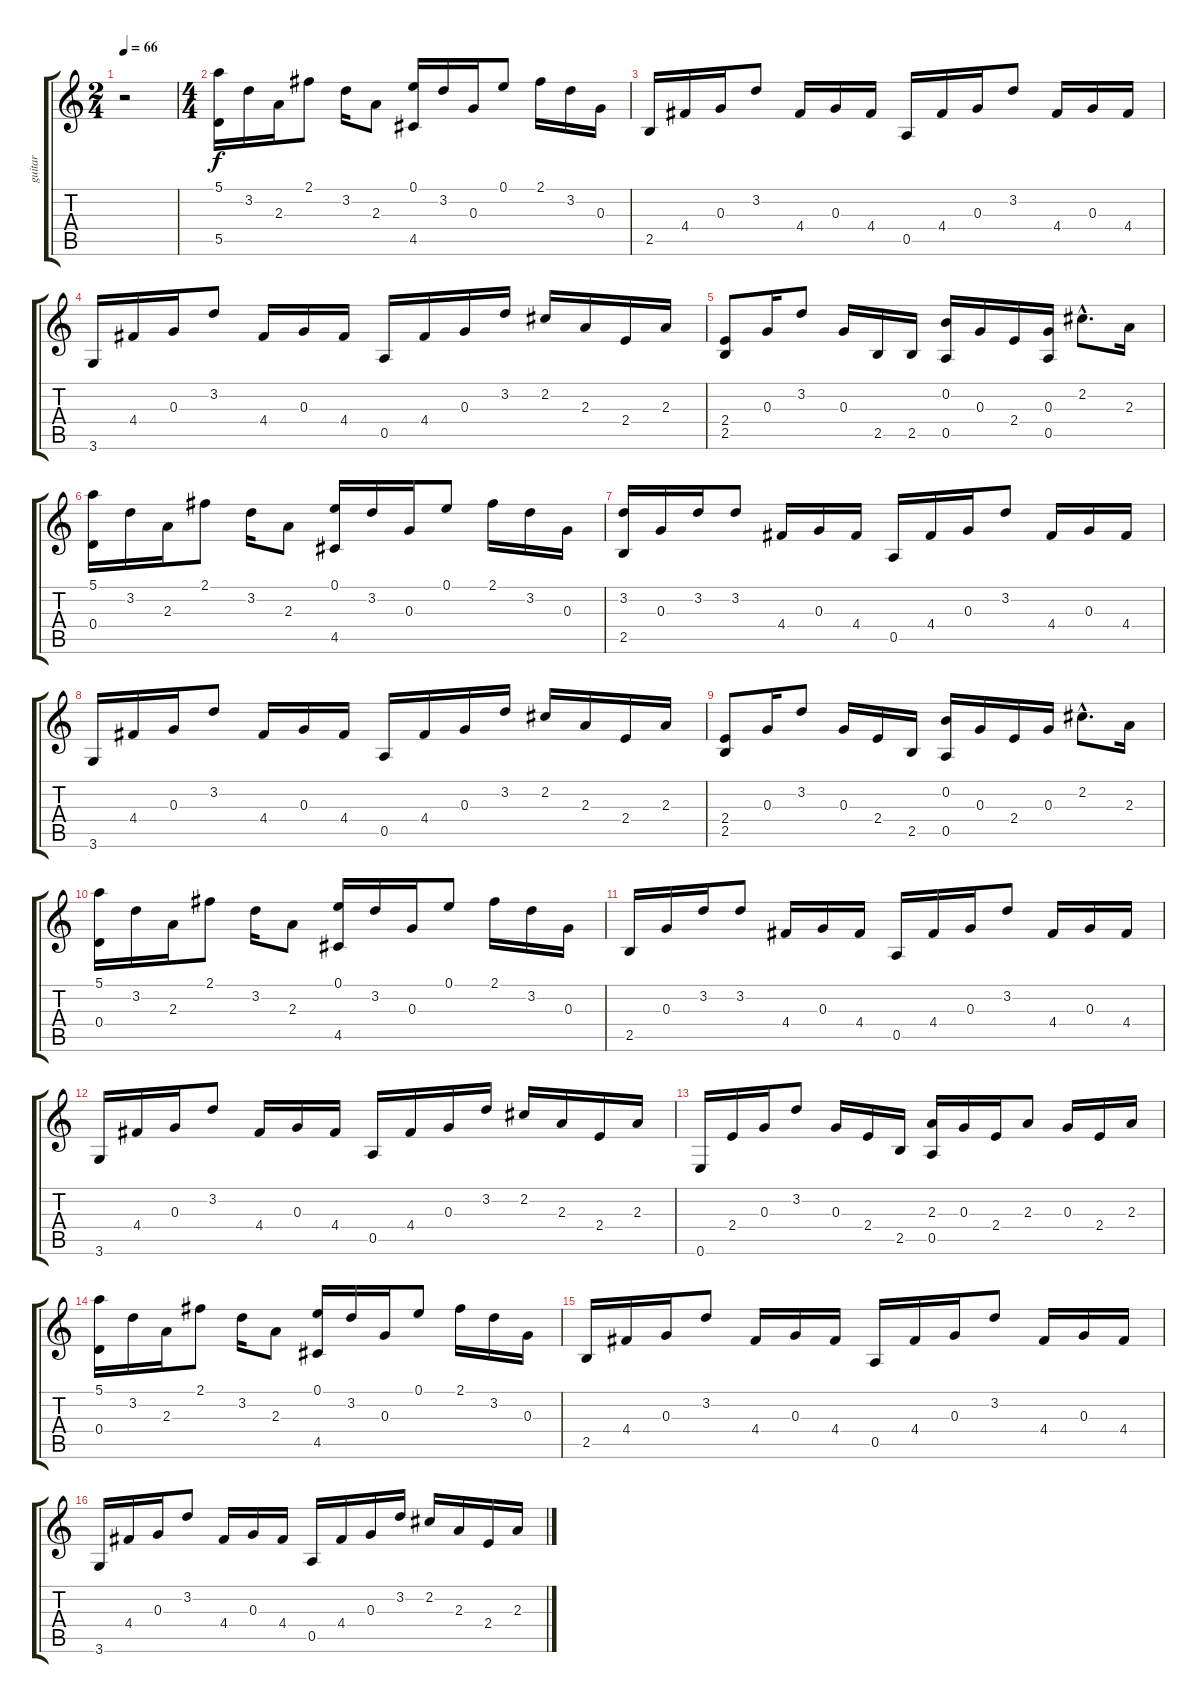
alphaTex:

\track ("guitar" "guitar") {instrument electricguitarjazz}
\staff {score tabs}
\tuning (E4 B3 G3 D3 A2 E2) {hide}
\ts (2 4)
\tempo 66
\clef g2
\ks c
r.2{dy f instrument electricguitarjazz} |
\ts (4 4)
(5.1 5.5).16{volume 8 instrument electricguitarjazz} 3.2.16 2.3.16 2.1.8 3.2.16 2.3.8 (0.1 4.5).16 3.2.16 0.3.16 0.1.8 2.1.16 3.2.16 0.3.16 |
2.5.16 4.4.16 0.3.16 3.2.8 4.4.16 0.3.16 4.4.16 0.5.16 4.4.16 0.3.16 3.2.8 4.4.16 0.3.16 4.4.16 |
3.6.16 4.4.16 0.3.16 3.2.8 4.4.16 0.3.16 4.4.16 0.5.16 4.4.16 0.3.16 3.2.16 2.2.16 2.3.16 2.4.16 2.3.16 |
(2.4 2.5).8 0.3.16 3.2.8 0.3.16 2.5.16 2.5.16 (0.2 0.5).16 0.3.16 2.4.16 (0.3 0.5).16 2.2{hac}.8{d} 2.3.16 |
(5.1 0.4).16 3.2.16 2.3.16 2.1.8 3.2.16 2.3.8 (0.1 4.5).16 3.2.16 0.3.16 0.1.8 2.1.16 3.2.16 0.3.16 |
(3.2 2.5).16 0.3.16 3.2.16 3.2.8 4.4.16 0.3.16 4.4.16 0.5.16 4.4.16 0.3.16 3.2.8 4.4.16 0.3.16 4.4.16 |
3.6.16 4.4.16 0.3.16 3.2.8 4.4.16 0.3.16 4.4.16 0.5.16 4.4.16 0.3.16 3.2.16 2.2.16 2.3.16 2.4.16 2.3.16 |
(2.4 2.5).8 0.3.16 3.2.8 0.3.16 2.4.16 2.5.16 (0.2 0.5).16 0.3.16 2.4.16 0.3.16 2.2{hac}.8{d} 2.3.16 |
(5.1 0.4).16 3.2.16 2.3.16 2.1.8 3.2.16 2.3.8 (0.1 4.5).16 3.2.16 0.3.16 0.1.8 2.1.16 3.2.16 0.3.16 |
2.5.16 0.3.16 3.2.16 3.2.8 4.4.16 0.3.16 4.4.16 0.5.16 4.4.16 0.3.16 3.2.8 4.4.16 0.3.16 4.4.16 |
3.6.16 4.4.16 0.3.16 3.2.8 4.4.16 0.3.16 4.4.16 0.5.16 4.4.16 0.3.16 3.2.16 2.2.16 2.3.16 2.4.16 2.3.16 |
0.6.16 2.4.16 0.3.16 3.2.8 0.3.16 2.4.16 2.5.16 (2.3 0.5).16 0.3.16 2.4.16 2.3.8 0.3.16 2.4.16 2.3.16 |
(5.1 0.4).16 3.2.16 2.3.16 2.1.8 3.2.16 2.3.8 (0.1 4.5).16 3.2.16 0.3.16 0.1.8 2.1.16 3.2.16 0.3.16 |
2.5.16 4.4.16 0.3.16 3.2.8 4.4.16 0.3.16 4.4.16 0.5.16 4.4.16 0.3.16 3.2.8 4.4.16 0.3.16 4.4.16 |
3.6.16 4.4.16 0.3.16 3.2.8 4.4.16 0.3.16 4.4.16 0.5.16 4.4.16 0.3.16 3.2.16 2.2.16 2.3.16 2.4.16 2.3.16
